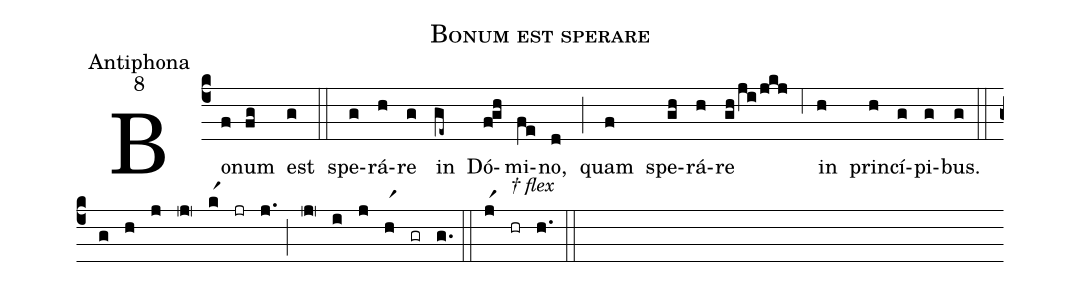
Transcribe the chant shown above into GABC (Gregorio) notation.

name:Bonum est sperare;
office-part:Antiphona;
mode:8;
%%
(c4) Bo(f)num(fg) est(g) (::) spe(g)rá(h)re(g) in(ge~) Dó(f!gh)mi(fe)no,(d) (;) quam(f) spe(gh)rá(h)re(gh/ji/jkj) (;6) in(h) prin(h)cí(g)pi(g)bus.(g) (::)
(g) (h) (j) (jR) (kr1) (jr) (j.) (;)
(jR) (i) (j) (hr1) (gr) (g.) (::)
(jr1) (hr[alt:† flex]) (h.) (::)
